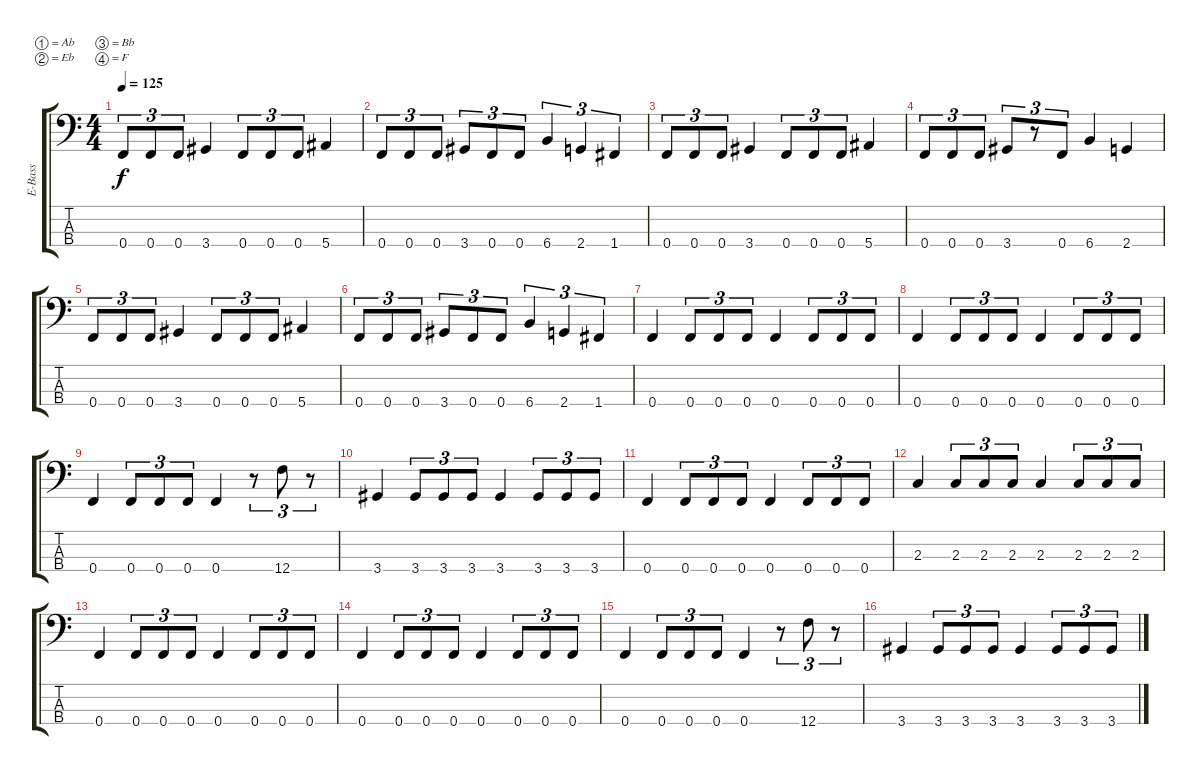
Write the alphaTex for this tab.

\track ("Cliff Berton" "E-Bass") {instrument electricbasspick}
\staff {score tabs}
\tuning (Ab2 Eb2 Bb1 F1)
\ts (4 4)
\tempo 125
\clef f4
\ks c
0.4.8{tu (3 2) dy f} 0.4.8{tu (3 2)} 0.4.8{tu (3 2)} 3.4.4 0.4.8{tu (3 2)} 0.4.8{tu (3 2)} 0.4.8{tu (3 2)} 5.4.4 |
0.4.8{tu (3 2)} 0.4.8{tu (3 2)} 0.4.8{tu (3 2)} 3.4.8{tu (3 2)} 0.4.8{tu (3 2)} 0.4.8{tu (3 2)} 6.4.4{tu (3 2)} 2.4.4{tu (3 2)} 1.4.4{tu (3 2)} |
0.4.8{tu (3 2)} 0.4.8{tu (3 2)} 0.4.8{tu (3 2)} 3.4.4 0.4.8{tu (3 2)} 0.4.8{tu (3 2)} 0.4.8{tu (3 2)} 5.4.4 |
0.4.8{tu (3 2)} 0.4.8{tu (3 2)} 0.4.8{tu (3 2)} 3.4.8{tu (3 2)} r.8{tu (3 2)} 0.4.8{tu (3 2)} 6.4.4 2.4.4 |
0.4.8{tu (3 2)} 0.4.8{tu (3 2)} 0.4.8{tu (3 2)} 3.4.4 0.4.8{tu (3 2)} 0.4.8{tu (3 2)} 0.4.8{tu (3 2)} 5.4.4 |
0.4.8{tu (3 2)} 0.4.8{tu (3 2)} 0.4.8{tu (3 2)} 3.4.8{tu (3 2)} 0.4.8{tu (3 2)} 0.4.8{tu (3 2)} 6.4.4{tu (3 2)} 2.4.4{tu (3 2)} 1.4.4{tu (3 2)} |
0.4.4 0.4.8{tu (3 2)} 0.4.8{tu (3 2)} 0.4.8{tu (3 2)} 0.4.4 0.4.8{tu (3 2)} 0.4.8{tu (3 2)} 0.4.8{tu (3 2)} |
0.4.4 0.4.8{tu (3 2)} 0.4.8{tu (3 2)} 0.4.8{tu (3 2)} 0.4.4 0.4.8{tu (3 2)} 0.4.8{tu (3 2)} 0.4.8{tu (3 2)} |
0.4.4 0.4.8{tu (3 2)} 0.4.8{tu (3 2)} 0.4.8{tu (3 2)} 0.4.4 r.8{tu (3 2)} 12.4.8{tu (3 2)} r.8{tu (3 2)} |
3.4.4 3.4.8{tu (3 2)} 3.4.8{tu (3 2)} 3.4.8{tu (3 2)} 3.4.4 3.4.8{tu (3 2)} 3.4.8{tu (3 2)} 3.4.8{tu (3 2)} |
0.4.4 0.4.8{tu (3 2)} 0.4.8{tu (3 2)} 0.4.8{tu (3 2)} 0.4.4 0.4.8{tu (3 2)} 0.4.8{tu (3 2)} 0.4.8{tu (3 2)} |
2.3.4 2.3.8{tu (3 2)} 2.3.8{tu (3 2)} 2.3.8{tu (3 2)} 2.3.4 2.3.8{tu (3 2)} 2.3.8{tu (3 2)} 2.3.8{tu (3 2)} |
0.4.4 0.4.8{tu (3 2)} 0.4.8{tu (3 2)} 0.4.8{tu (3 2)} 0.4.4 0.4.8{tu (3 2)} 0.4.8{tu (3 2)} 0.4.8{tu (3 2)} |
0.4.4 0.4.8{tu (3 2)} 0.4.8{tu (3 2)} 0.4.8{tu (3 2)} 0.4.4 0.4.8{tu (3 2)} 0.4.8{tu (3 2)} 0.4.8{tu (3 2)} |
0.4.4 0.4.8{tu (3 2)} 0.4.8{tu (3 2)} 0.4.8{tu (3 2)} 0.4.4 r.8{tu (3 2)} 12.4.8{tu (3 2)} r.8{tu (3 2)} |
3.4.4 3.4.8{tu (3 2)} 3.4.8{tu (3 2)} 3.4.8{tu (3 2)} 3.4.4 3.4.8{tu (3 2)} 3.4.8{tu (3 2)} 3.4.8{tu (3 2)}
